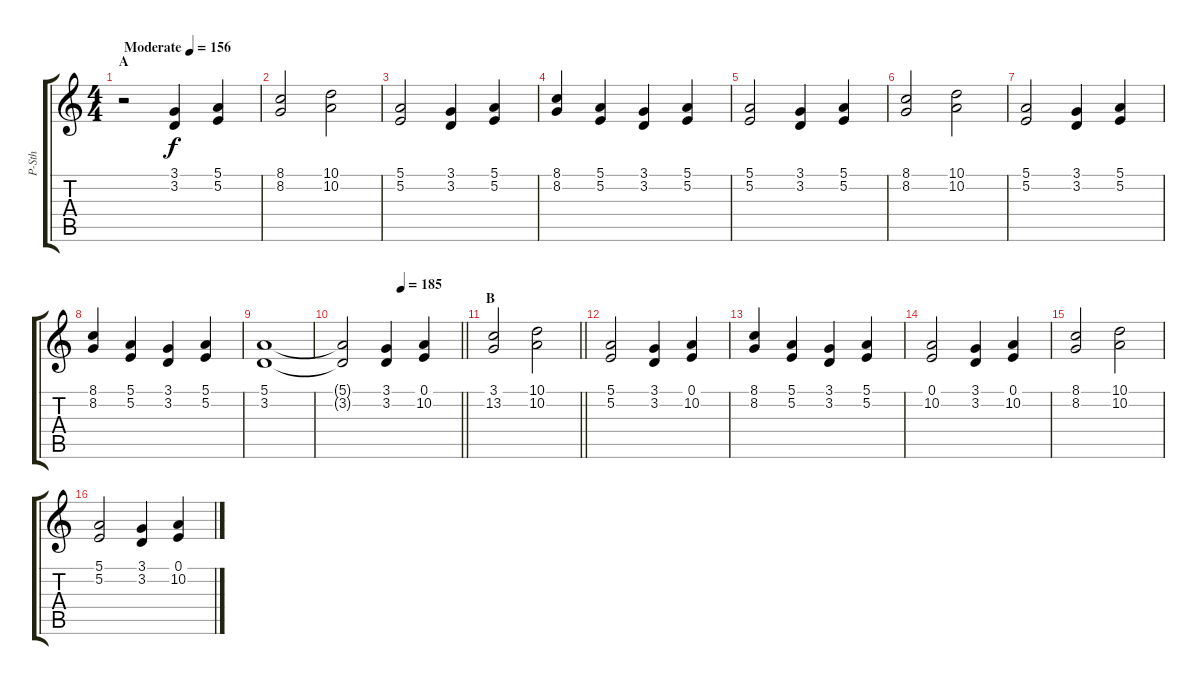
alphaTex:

\track ("P-Sth" "P-Sth") {instrument vibraphone}
\staff {score tabs}
\tuning (E4 B3 G3 D3 A2 E2) {hide}
\ts (4 4)
\section ("" "A")
\tempo (156 "Moderate")
\clef g2
\ks c
r.2{dy f instrument vibraphone} (3.1 3.2).4 (5.1 5.2).4 |
(8.1 8.2).2 (10.1 10.2).2 |
(5.1 5.2).2 (3.1 3.2).4 (5.1 5.2).4 |
(8.1 8.2).4 (5.1 5.2).4 (3.1 3.2).4 (5.1 5.2).4 |
(5.1 5.2).2 (3.1 3.2).4 (5.1 5.2).4 |
(8.1 8.2).2 (10.1 10.2).2 |
(5.1 5.2).2 (3.1 3.2).4 (5.1 5.2).4 |
(8.1 8.2).4 (5.1 5.2).4 (3.1 3.2).4 (5.1 5.2).4 |
(5.1 3.2).1 |
\tempo (185 0.5)
\barLineRight lightlight
(5.1{t} 3.2{t}).2 (3.1 3.2).4 (0.1 10.2).4 |
\section ("" "B")
\barLineRight lightlight
(3.1 13.2).2 (10.1 10.2).2 |
(5.1 5.2).2 (3.1 3.2).4 (0.1 10.2).4 |
(8.1 8.2).4 (5.1 5.2).4 (3.1 3.2).4 (5.1 5.2).4 |
(0.1 10.2).2 (3.1 3.2).4 (0.1 10.2).4 |
(8.1 8.2).2 (10.1 10.2).2 |
(5.1 5.2).2 (3.1 3.2).4 (0.1 10.2).4
